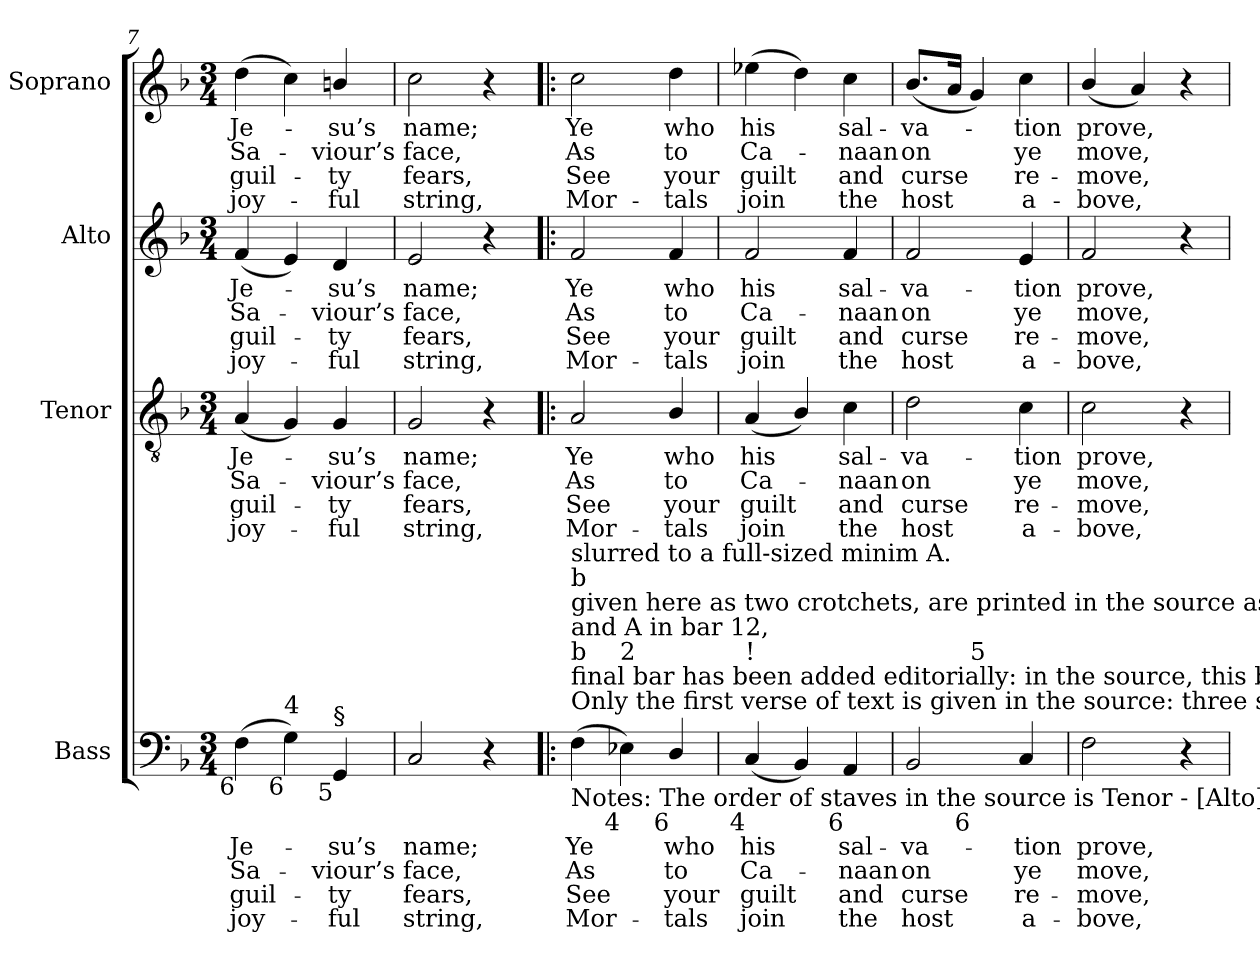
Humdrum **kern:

**kern	**text	**text	**text	**text	**kern	**text	**text	**text	**text	**kern	**text	**text	**text	**text	**kern	**text	**text	**text	**text
*part4	*part4	*part4	*part4	*part4	*part3	*part3	*part3	*part3	*part3	*part2	*part2	*part2	*part2	*part2	*part1	*part1	*part1	*part1	*part1
*staff4	*staff4	*staff4	*staff4	*staff4	*staff3	*staff3	*staff3	*staff3	*staff3	*staff2	*staff2	*staff2	*staff2	*staff2	*staff1	*staff1	*staff1	*staff1	*staff1
*I"Bass	*	*	*	*	*I"Tenor	*	*	*	*	*I"Alto	*	*	*	*	*I"Soprano	*	*	*	*
*I'B.	*	*	*	*	*I'T.	*	*	*	*	*I'A.	*	*	*	*	*I'S.	*	*	*	*
*clefF4	*	*	*	*	*clefGv2	*	*	*	*	*clefG2	*	*	*	*	*clefG2	*	*	*	*
*	*	*	*	*	*ITrd7c12	*	*	*	*	*	*	*	*	*	*	*	*	*	*
*k[b-]	*	*	*	*	*k[b-]	*	*	*	*	*k[b-]	*	*	*	*	*k[b-]	*	*	*	*
*F:	*	*	*	*	*F:	*	*	*	*	*F:	*	*	*	*	*F:	*	*	*	*
*M3/4	*	*	*	*	*M3/4	*	*	*	*	*M3/4	*	*	*	*	*M3/4	*	*	*	*
=7	=7	=7	=7	=7	=7	=7	=7	=7	=7	=7	=7	=7	=7	=7	=7	=7	=7	=7	=7
!	!LO:LY:b:color=#000000	!LO:LY:b:color=#000000	!LO:LY:b:color=#000000	!LO:LY:b:color=#000000	!	!	!	!	!	!	!	!	!	!	!	!	!	!	!
!	!	!	!	!	!	!LO:LY:b:color=#000000	!LO:LY:b:color=#000000	!LO:LY:b:color=#000000	!LO:LY:b:color=#000000	!	!	!	!	!	!	!	!	!	!
!	!	!	!	!	!	!	!	!	!	!	!LO:LY:b:color=#000000	!LO:LY:b:color=#000000	!LO:LY:b:color=#000000	!LO:LY:b:color=#000000	!	!	!	!	!
!LO:TX:b:rj:t=6	!	!	!	!	!	!	!	!	!	!	!	!	!	!	!	!	!	!	!
!	!	!	!	!	!	!	!	!	!	!	!	!	!	!	!	!LO:LY:b:color=#000000	!LO:LY:b:color=#000000	!LO:LY:b:color=#000000	!LO:LY:b:color=#000000
(4Fi\	Je-	Sa-	guil-	-joy-	(4AAi/	Je-	Sa-	guil-	-joy-	(4fi/	Je-	Sa-	guil-	-joy-	(4ddi\	Je-	Sa-	guil-	-joy-
!LO:TX:b:rj:t=6	!	!	!	!	!	!	!	!	!	!	!	!	!	!	!	!	!	!	!
!LO:TX:t=4	!	!	!	!	!	!	!	!	!	!	!	!	!	!	!	!	!	!	!
4Gi\)	.	.	.	.	4GGi/)	.	.	.	.	4ei/)	.	.	.	.	4cci\)	.	.	.	.
!	!LO:LY:b:color=#000000	!LO:LY:b:color=#000000	!LO:LY:b:color=#000000	!LO:LY:b:color=#000000	!	!	!	!	!	!	!	!	!	!	!	!	!	!	!
!	!	!	!	!	!	!LO:LY:b:color=#000000	!LO:LY:b:color=#000000	!LO:LY:b:color=#000000	!LO:LY:b:color=#000000	!	!	!	!	!	!	!	!	!	!
!	!	!	!	!	!	!	!	!	!	!	!LO:LY:b:color=#000000	!LO:LY:b:color=#000000	!LO:LY:b:color=#000000	!LO:LY:b:color=#000000	!	!	!	!	!
!LO:TX:b:rj:t=5	!	!	!	!	!	!	!	!	!	!	!	!	!	!	!	!	!	!	!
!LO:TX:t=§	!	!	!	!	!	!	!	!	!	!	!	!	!	!	!	!	!	!	!
!	!	!	!	!	!	!	!	!	!	!	!	!	!	!	!	!LO:LY:b:color=#000000	!LO:LY:b:color=#000000	!LO:LY:b:color=#000000	!LO:LY:b:color=#000000
4GGi/	-su’s	-viour’s	-ty	ful	4GGi/	-su’s	-viour’s	-ty	ful	4di/	-su’s	-viour’s	-ty	ful	4bni/	-su’s	-viour’s	-ty	ful
=8	=8	=8	=8	=8	=8	=8	=8	=8	=8	=8	=8	=8	=8	=8	=8	=8	=8	=8	=8
!	!LO:LY:b:color=#000000	!LO:LY:b:color=#000000	!LO:LY:b:color=#000000	!LO:LY:b:color=#000000	!	!	!	!	!	!	!	!	!	!	!	!	!	!	!
!	!	!	!	!	!	!LO:LY:b:color=#000000	!LO:LY:b:color=#000000	!LO:LY:b:color=#000000	!LO:LY:b:color=#000000	!	!	!	!	!	!	!	!	!	!
!	!	!	!	!	!	!	!	!	!	!	!LO:LY:b:color=#000000	!LO:LY:b:color=#000000	!LO:LY:b:color=#000000	!LO:LY:b:color=#000000	!	!	!	!	!
!	!	!	!	!	!	!	!	!	!	!	!	!	!	!	!	!LO:LY:b:color=#000000	!LO:LY:b:color=#000000	!LO:LY:b:color=#000000	!LO:LY:b:color=#000000
2Ci/	name;	face,	fears,	string,	2GGi/	name;	face,	fears,	string,	2ei/	name;	face,	fears,	string,	2cci\	name;	face,	fears,	string,
4r	.	.	.	.	4r	.	.	.	.	4r	.	.	.	.	4r	.	.	.	.
!!LO:LB:g=z
=9!|:	=9!|:	=9!|:	=9!|:	=9!|:	=9!|:	=9!|:	=9!|:	=9!|:	=9!|:	=9!|:	=9!|:	=9!|:	=9!|:	=9!|:	=9!|:	=9!|:	=9!|:	=9!|:	=9!|:
!	!LO:LY:b:color=#000000	!LO:LY:b:color=#000000	!LO:LY:b:color=#000000	!LO:LY:b:color=#000000	!	!	!	!	!	!	!	!	!	!	!	!	!	!	!
!	!	!	!	!	!	!LO:LY:b:color=#000000	!LO:LY:b:color=#000000	!LO:LY:b:color=#000000	!LO:LY:b:color=#000000	!	!	!	!	!	!	!	!	!	!
!	!	!	!	!	!	!	!	!	!	!	!LO:LY:b:color=#000000	!LO:LY:b:color=#000000	!LO:LY:b:color=#000000	!LO:LY:b:color=#000000	!	!	!	!	!
!LO:TX:b:t=Notes&colon; The order of staves in the source is Tenor - [Alto] - Air - [Bass], with the alto part printed in the treble clef an octave above sounding pitch.	!	!	!	!	!	!	!	!	!	!	!	!	!	!	!	!	!	!	!
!LO:TX:t=Only the first verse of text is given in the source&colon; three selected subsequent verses have here been added editorially. The crotchet rest in the	!	!	!	!	!	!	!	!	!	!	!	!	!	!	!	!	!	!	!
!LO:TX:t=final bar has been added editorially&colon; in the source, this bar has two beats (i.e. the preceding minim alone). The soprano B	!	!	!	!	!	!	!	!	!	!	!	!	!	!	!	!	!	!	!
!LO:TX:t=b	!	!	!	!	!	!	!	!	!	!	!	!	!	!	!	!	!	!	!
!LO:TX:t=and A in bar 12,	!	!	!	!	!	!	!	!	!	!	!	!	!	!	!	!	!	!	!
!LO:TX:t=given here as two crotchets, are printed in the source as a small grace note B	!	!	!	!	!	!	!	!	!	!	!	!	!	!	!	!	!	!	!
!LO:TX:t=b	!	!	!	!	!	!	!	!	!	!	!	!	!	!	!	!	!	!	!
!LO:TX:t=slurred to a full-sized minim A.	!	!	!	!	!	!	!	!	!	!	!	!	!	!	!	!	!	!	!
!	!	!	!	!	!	!	!	!	!	!	!	!	!	!	!	!LO:LY:b:color=#000000	!LO:LY:b:color=#000000	!LO:LY:b:color=#000000	!LO:LY:b:color=#000000
(4Fi\	Ye	As	See	Mor-	2AAi/	Ye	As	See	Mor-	2fi/	Ye	As	See	Mor-	2cci\	Ye	As	See	Mor-
!LO:TX:b:rj:t=4	!	!	!	!	!	!	!	!	!	!	!	!	!	!	!	!	!	!	!
!LO:TX:t=2	!	!	!	!	!	!	!	!	!	!	!	!	!	!	!	!	!	!	!
4E-Xi\)	.	.	.	.	.	.	.	.	.	.	.	.	.	.	.	.	.	.	.
!	!LO:LY:b:color=#000000	!LO:LY:b:color=#000000	!LO:LY:b:color=#000000	!LO:LY:b:color=#000000	!	!	!	!	!	!	!	!	!	!	!	!	!	!	!
!	!	!	!	!	!	!LO:LY:b:color=#000000	!LO:LY:b:color=#000000	!LO:LY:b:color=#000000	!LO:LY:b:color=#000000	!	!	!	!	!	!	!	!	!	!
!	!	!	!	!	!	!	!	!	!	!	!LO:LY:b:color=#000000	!LO:LY:b:color=#000000	!LO:LY:b:color=#000000	!LO:LY:b:color=#000000	!	!	!	!	!
!LO:TX:b:rj:t=6	!	!	!	!	!	!	!	!	!	!	!	!	!	!	!	!	!	!	!
!	!	!	!	!	!	!	!	!	!	!	!	!	!	!	!	!LO:LY:b:color=#000000	!LO:LY:b:color=#000000	!LO:LY:b:color=#000000	!LO:LY:b:color=#000000
4Di/	who	to	-your	tals	4BB-i/	who	to	-your	tals	4fi/	who	to	-your	tals	4ddi\	who	to	-your	tals
=10	=10	=10	=10	=10	=10	=10	=10	=10	=10	=10	=10	=10	=10	=10	=10	=10	=10	=10	=10
!	!LO:LY:b:color=#000000	!LO:LY:b:color=#000000	!LO:LY:b:color=#000000	!LO:LY:b:color=#000000	!	!	!	!	!	!	!	!	!	!	!	!	!	!	!
!	!	!	!	!	!	!LO:LY:b:color=#000000	!LO:LY:b:color=#000000	!LO:LY:b:color=#000000	!LO:LY:b:color=#000000	!	!	!	!	!	!	!	!	!	!
!	!	!	!	!	!	!	!	!	!	!	!LO:LY:b:color=#000000	!LO:LY:b:color=#000000	!LO:LY:b:color=#000000	!LO:LY:b:color=#000000	!	!	!	!	!
!LO:TX:b:rj:t=4	!	!	!	!	!	!	!	!	!	!	!	!	!	!	!	!	!	!	!
!LO:TX:t=!	!	!	!	!	!	!	!	!	!	!	!	!	!	!	!	!	!	!	!
!	!	!	!	!	!	!	!	!	!	!	!	!	!	!	!	!LO:LY:b:color=#000000	!LO:LY:b:color=#000000	!LO:LY:b:color=#000000	!LO:LY:b:color=#000000
(4Ci/	his	Ca-	guilt	join	(4AAi/	his	Ca-	guilt	join	2fi/	his	Ca-	guilt	join	(4ee-Xi\	his	Ca-	guilt	join
4BB-i/)	.	.	.	.	4BB-i/)	.	.	.	.	.	.	.	.	.	4ddi\)	.	.	.	.
!	!LO:LY:b:color=#000000	!LO:LY:b:color=#000000	!LO:LY:b:color=#000000	!LO:LY:b:color=#000000	!	!	!	!	!	!	!	!	!	!	!	!	!	!	!
!	!	!	!	!	!	!LO:LY:b:color=#000000	!LO:LY:b:color=#000000	!LO:LY:b:color=#000000	!LO:LY:b:color=#000000	!	!	!	!	!	!	!	!	!	!
!	!	!	!	!	!	!	!	!	!	!	!LO:LY:b:color=#000000	!LO:LY:b:color=#000000	!LO:LY:b:color=#000000	!LO:LY:b:color=#000000	!	!	!	!	!
!LO:TX:b:rj:t=6	!	!	!	!	!	!	!	!	!	!	!	!	!	!	!	!	!	!	!
!	!	!	!	!	!	!	!	!	!	!	!	!	!	!	!	!LO:LY:b:color=#000000	!LO:LY:b:color=#000000	!LO:LY:b:color=#000000	!LO:LY:b:color=#000000
4AAi/	sal-	-naan	and	the	4Ci\	sal-	-naan	and	the	4fi/	sal-	-naan	and	the	4cci\	sal-	-naan	and	the
=11	=11	=11	=11	=11	=11	=11	=11	=11	=11	=11	=11	=11	=11	=11	=11	=11	=11	=11	=11
!	!LO:LY:b:color=#000000	!LO:LY:b:color=#000000	!LO:LY:b:color=#000000	!LO:LY:b:color=#000000	!	!	!	!	!	!	!	!	!	!	!	!	!	!	!
!	!	!	!	!	!	!LO:LY:b:color=#000000	!LO:LY:b:color=#000000	!LO:LY:b:color=#000000	!LO:LY:b:color=#000000	!	!	!	!	!	!	!	!	!	!
!	!	!	!	!	!	!	!	!	!	!	!LO:LY:b:color=#000000	!LO:LY:b:color=#000000	!LO:LY:b:color=#000000	!LO:LY:b:color=#000000	!	!	!	!	!
!LO:TX:b:rj:t=5	!	!	!	!	!	!	!	!	!	!	!	!	!	!	!	!	!	!	!
!	!	!	!	!	!	!	!	!	!	!	!	!	!	!	!	!LO:LY:b:color=#000000	!LO:LY:b:color=#000000	!LO:LY:b:color=#000000	!LO:LY:b:color=#000000
*^	*	*	*	*	*	*	*	*	*	*	*	*	*	*	*	*	*	*	*
2BB-i/	4ryy	-va-	on	curse	host	2Di\	-va-	on	curse	host	2fi/	-va-	on	curse	host	(8.b-i/L	-va-	on	curse	host
.	.	.	.	.	.	.	.	.	.	.	.	.	.	.	.	16ai/Jk	.	.	.	.
!	!LO:TX:b:rj:t=6	!	!	!	!	!	!	!	!	!	!	!	!	!	!	!	!	!	!	!
!	!LO:TX:t=5	!	!	!	!	!	!	!	!	!	!	!	!	!	!	!	!	!	!	!
.	2ryy	.	.	.	.	.	.	.	.	.	.	.	.	.	.	4gi/)	.	.	.	.
!	!	!LO:LY:b:color=#000000	!LO:LY:b:color=#000000	!LO:LY:b:color=#000000	!LO:LY:b:color=#000000	!	!	!	!	!	!	!	!	!	!	!	!	!	!	!
!	!	!	!	!	!	!	!LO:LY:b:color=#000000	!LO:LY:b:color=#000000	!LO:LY:b:color=#000000	!LO:LY:b:color=#000000	!	!	!	!	!	!	!	!	!	!
!	!	!	!	!	!	!	!	!	!	!	!	!LO:LY:b:color=#000000	!LO:LY:b:color=#000000	!LO:LY:b:color=#000000	!LO:LY:b:color=#000000	!	!	!	!	!
!	!	!	!	!	!	!	!	!	!	!	!	!	!	!	!	!	!LO:LY:b:color=#000000	!LO:LY:b:color=#000000	!LO:LY:b:color=#000000	!LO:LY:b:color=#000000
4Ci/	.	-tion	ye	re-	-a-	4Ci\	-tion	ye	re-	-a-	4ei/	-tion	ye	re-	-a-	4cci\	-tion	ye	re-	-a-
*v	*v	*	*	*	*	*	*	*	*	*	*	*	*	*	*	*	*	*	*	*
=12	=12	=12	=12	=12	=12	=12	=12	=12	=12	=12	=12	=12	=12	=12	=12	=12	=12	=12	=12
*^	*	*	*	*	*	*	*	*	*	*	*	*	*	*	*	*	*	*	*
!	!	!LO:LY:b:color=#000000	!LO:LY:b:color=#000000	!LO:LY:b:color=#000000	!LO:LY:b:color=#000000	!	!	!	!	!	!	!	!	!	!	!	!	!	!	!
*v	*v	*	*	*	*	*	*	*	*	*	*	*	*	*	*	*	*	*	*	*
*^	*	*	*	*	*	*	*	*	*	*	*	*	*	*	*	*	*	*	*
!	!	!	!	!	!	!	!LO:LY:b:color=#000000	!LO:LY:b:color=#000000	!LO:LY:b:color=#000000	!LO:LY:b:color=#000000	!	!	!	!	!	!	!	!	!	!
*v	*v	*	*	*	*	*	*	*	*	*	*	*	*	*	*	*	*	*	*	*
*^	*	*	*	*	*	*	*	*	*	*	*	*	*	*	*	*	*	*	*
!	!	!	!	!	!	!	!	!	!	!	!	!LO:LY:b:color=#000000	!LO:LY:b:color=#000000	!LO:LY:b:color=#000000	!LO:LY:b:color=#000000	!	!	!	!	!
*v	*v	*	*	*	*	*	*	*	*	*	*	*	*	*	*	*	*	*	*	*
*^	*	*	*	*	*	*	*	*	*	*	*	*	*	*	*	*	*	*	*
!	!	!	!	!	!	!	!	!	!	!	!	!	!	!	!	!	!LO:LY:b:color=#000000	!LO:LY:b:color=#000000	!LO:LY:b:color=#000000	!LO:LY:b:color=#000000
*v	*v	*	*	*	*	*	*	*	*	*	*	*	*	*	*	*	*	*	*	*
2Fi\	prove,	move,	-move,	bove,	2Ci\	prove,	move,	-move,	bove,	2fi/	prove,	move,	-move,	bove,	(4b-i/	prove,	move,	-move,	bove,
.	.	.	.	.	.	.	.	.	.	.	.	.	.	.	4ai/)	.	.	.	.
4r	.	.	.	.	4r	.	.	.	.	4r	.	.	.	.	4r	.	.	.	.
=	=	=	=	=	=	=	=	=	=	=	=	=	=	=	=	=	=	=	=
*-	*-	*-	*-	*-	*-	*-	*-	*-	*-	*-	*-	*-	*-	*-	*-	*-	*-	*-	*-
